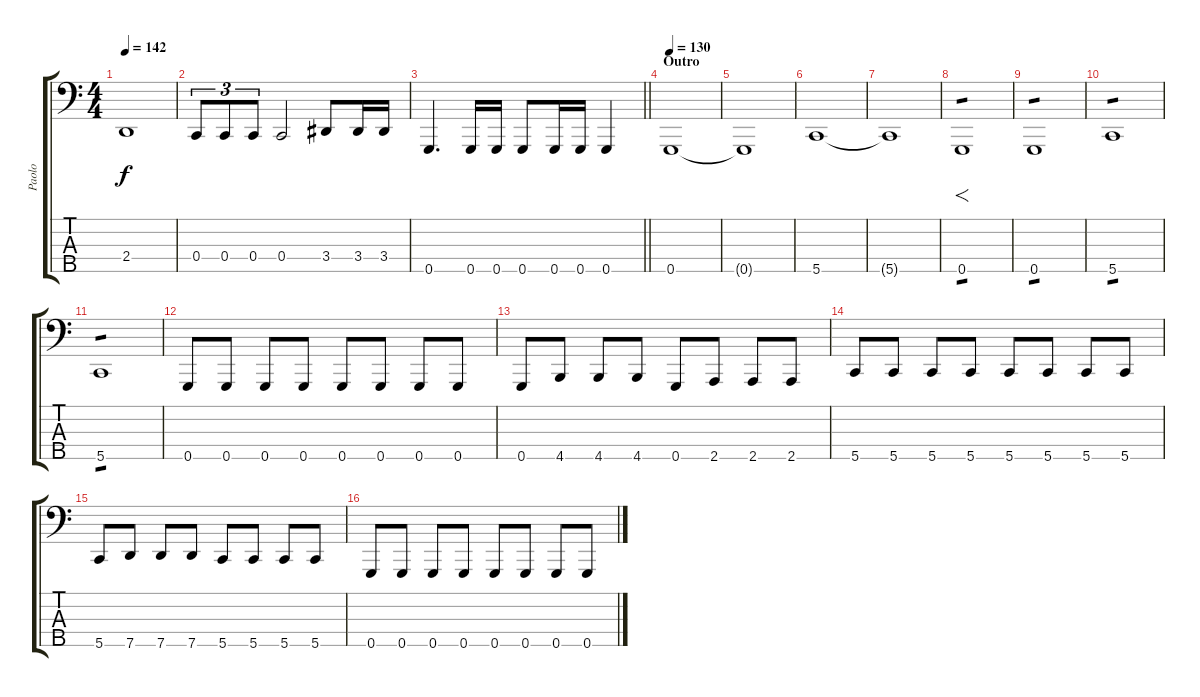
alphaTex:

\track ("Paolo" "Paolo") {instrument electricbasspick}
\staff {score tabs}
\tuning (Eb2 Bb1 F1 C1 G0) {hide}
\ts (4 4)
\tempo 142
\clef f4
\ks c
2.4.1{dy f} |
0.4.8{tu (3 2)} 0.4.8{tu (3 2)} 0.4.8{tu (3 2)} 0.4.2 3.4.8 3.4.16 3.4.16 |
\barLineRight lightlight
0.5.4{d} 0.5.16 0.5.16 0.5.8 0.5.16 0.5.16 0.5.4 |
\section ("" "Outro")
\tempo 130
0.5.1 |
0.5{t}.1 |
5.5.1 |
5.5{t}.1 |
0.5.1{f tp 1} |
0.5.1{tp 1} |
5.5.1{tp 1} |
5.5.1{tp 1} |
0.5.8 0.5.8 0.5.8 0.5.8 0.5.8 0.5.8 0.5.8 0.5.8 |
0.5.8 4.5.8 4.5.8 4.5.8 0.5.8 2.5.8 2.5.8 2.5.8 |
5.5.8 5.5.8 5.5.8 5.5.8 5.5.8 5.5.8 5.5.8 5.5.8 |
5.5.8 7.5.8 7.5.8 7.5.8 5.5.8 5.5.8 5.5.8 5.5.8 |
0.5.8 0.5.8 0.5.8 0.5.8 0.5.8 0.5.8 0.5.8 0.5.8
